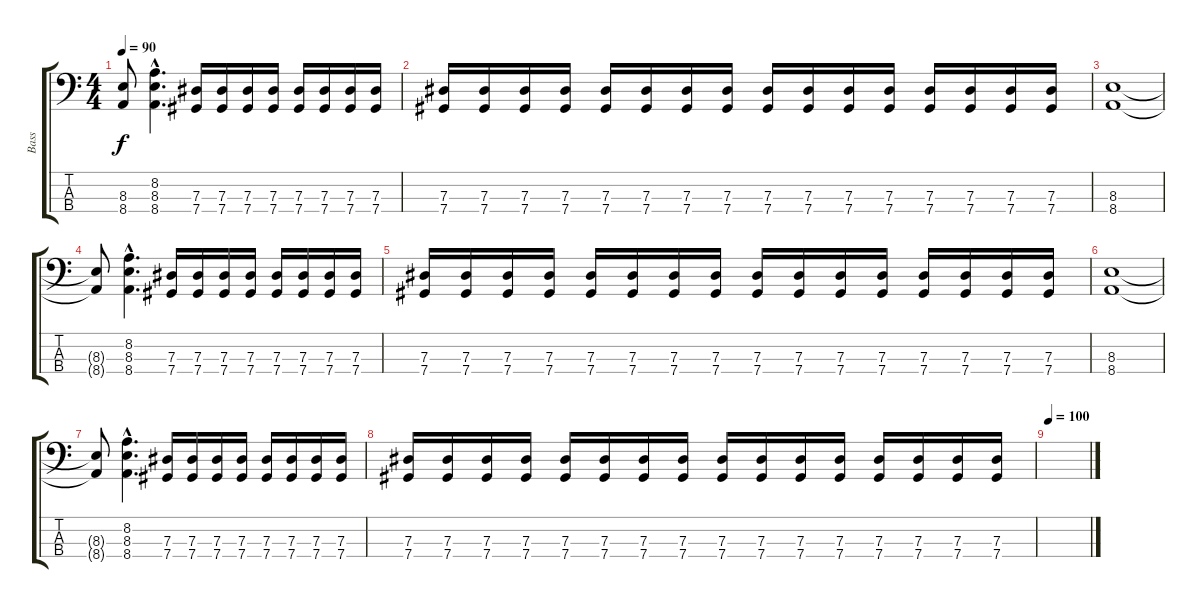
\track ("Bass" "Bass") {instrument electricbassfinger}
\staff {score tabs}
\tuning (Gb2 Db2 Ab1 Db1) {hide}
\ts (4 4)
\tempo 90
\clef f4
\ks c
(8.3{t} 8.4{t}).8{dy f} (8.2{hac} 8.3{hac} 8.4{hac}).4{d} (7.3 7.4).16 (7.3 7.4).16 (7.3 7.4).16 (7.3 7.4).16 (7.3 7.4).16 (7.3 7.4).16 (7.3 7.4).16 (7.3 7.4).16 |
(7.3 7.4).16 (7.3 7.4).16 (7.3 7.4).16 (7.3 7.4).16 (7.3 7.4).16 (7.3 7.4).16 (7.3 7.4).16 (7.3 7.4).16 (7.3 7.4).16 (7.3 7.4).16 (7.3 7.4).16 (7.3 7.4).16 (7.3 7.4).16 (7.3 7.4).16 (7.3 7.4).16 (7.3 7.4).16 |
(8.3 8.4).1 |
(8.3{t} 8.4{t}).8 (8.2{hac} 8.3{hac} 8.4{hac}).4{d} (7.3 7.4).16 (7.3 7.4).16 (7.3 7.4).16 (7.3 7.4).16 (7.3 7.4).16 (7.3 7.4).16 (7.3 7.4).16 (7.3 7.4).16 |
(7.3 7.4).16 (7.3 7.4).16 (7.3 7.4).16 (7.3 7.4).16 (7.3 7.4).16 (7.3 7.4).16 (7.3 7.4).16 (7.3 7.4).16 (7.3 7.4).16 (7.3 7.4).16 (7.3 7.4).16 (7.3 7.4).16 (7.3 7.4).16 (7.3 7.4).16 (7.3 7.4).16 (7.3 7.4).16 |
(8.3 8.4).1 |
(8.3{t} 8.4{t}).8 (8.2{hac} 8.3{hac} 8.4{hac}).4{d} (7.3 7.4).16 (7.3 7.4).16 (7.3 7.4).16 (7.3 7.4).16 (7.3 7.4).16 (7.3 7.4).16 (7.3 7.4).16 (7.3 7.4).16 |
(7.3 7.4).16 (7.3 7.4).16 (7.3 7.4).16 (7.3 7.4).16 (7.3 7.4).16 (7.3 7.4).16 (7.3 7.4).16 (7.3 7.4).16 (7.3 7.4).16 (7.3 7.4).16 (7.3 7.4).16 (7.3 7.4).16 (7.3 7.4).16 (7.3 7.4).16 (7.3 7.4).16 (7.3 7.4).16 |
\tempo 100
